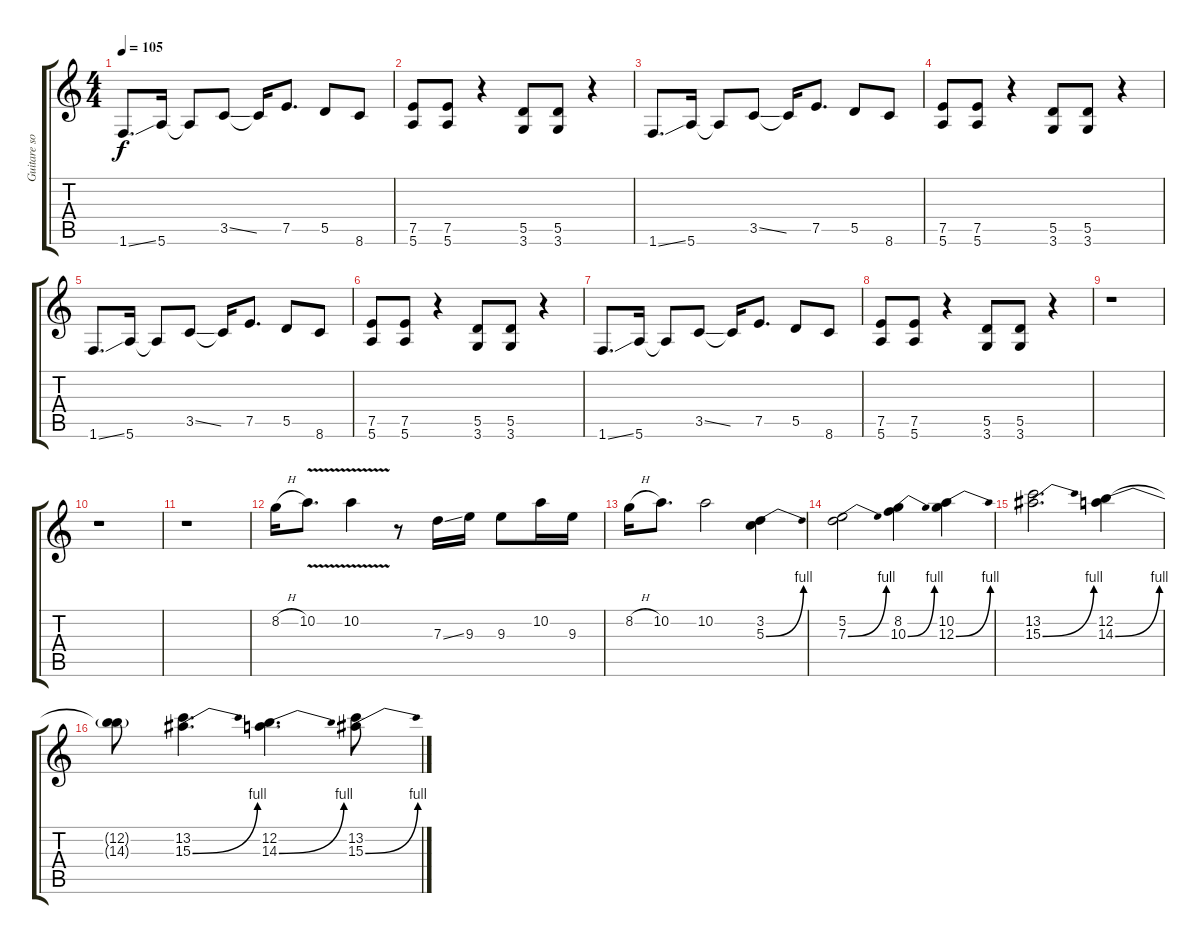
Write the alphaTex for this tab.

\track ("Guitare solo" "Guitare so") {instrument overdrivenguitar}
\staff {score tabs}
\tuning (E4 B3 G3 D3 A2 E2) {hide}
\ts (4 4)
\tempo 105
\clef g2
\ks c
1.6{ss}.8{d dy f} 5.6.16 5.6{t}.8 3.5{ss}.8 3.5{t}.16 7.5.8{d} 5.5.8 8.6.8 |
(7.5 5.6).8 (7.5 5.6).8 r.4 (5.5 3.6).8 (5.5 3.6).8 r.4 |
1.6{ss}.8{d} 5.6.16 5.6{t}.8 3.5{ss}.8 3.5{t}.16 7.5.8{d} 5.5.8 8.6.8 |
(7.5 5.6).8 (7.5 5.6).8 r.4 (5.5 3.6).8 (5.5 3.6).8 r.4 |
1.6{ss}.8{d} 5.6.16 5.6{t}.8 3.5{ss}.8 3.5{t}.16 7.5.8{d} 5.5.8 8.6.8 |
(7.5 5.6).8 (7.5 5.6).8 r.4 (5.5 3.6).8 (5.5 3.6).8 r.4 |
1.6{ss}.8{d} 5.6.16 5.6{t}.8 3.5{ss}.8 3.5{t}.16 7.5.8{d} 5.5.8 8.6.8 |
(7.5 5.6).8 (7.5 5.6).8 r.4 (5.5 3.6).8 (5.5 3.6).8 r.4 |
r.1 |
r.1 |
r.1 |
8.2{h}.16 10.2{v}.8{d} 10.2{v}.4 r.8 7.3{ss}.16 9.3.16 9.3.8 10.2.16 9.3.16 |
8.2{h}.16 10.2.8{d} 10.2.2 (3.2 5.3{be (bend 0 0 60 4)}).4 |
(5.2 7.3{be (bend 0 0 60 4)}).2 (8.2 10.3{be (bend 0 0 60 4)}).4 (10.2 12.3{be (bend 0 0 60 4)}).4 |
(13.2 15.3{be (bend 0 0 60 4)}).2{d} (12.2 14.3{be (bend 0 0 60 4)}).4 |
(12.2{t} 14.3{t}).8 (13.2 15.3{be (bend 0 0 60 4)}).4{d} (12.2 14.3{be (bend 0 0 60 4)}).4{d} (13.2 15.3{be (bend 0 0 60 4)}).8
